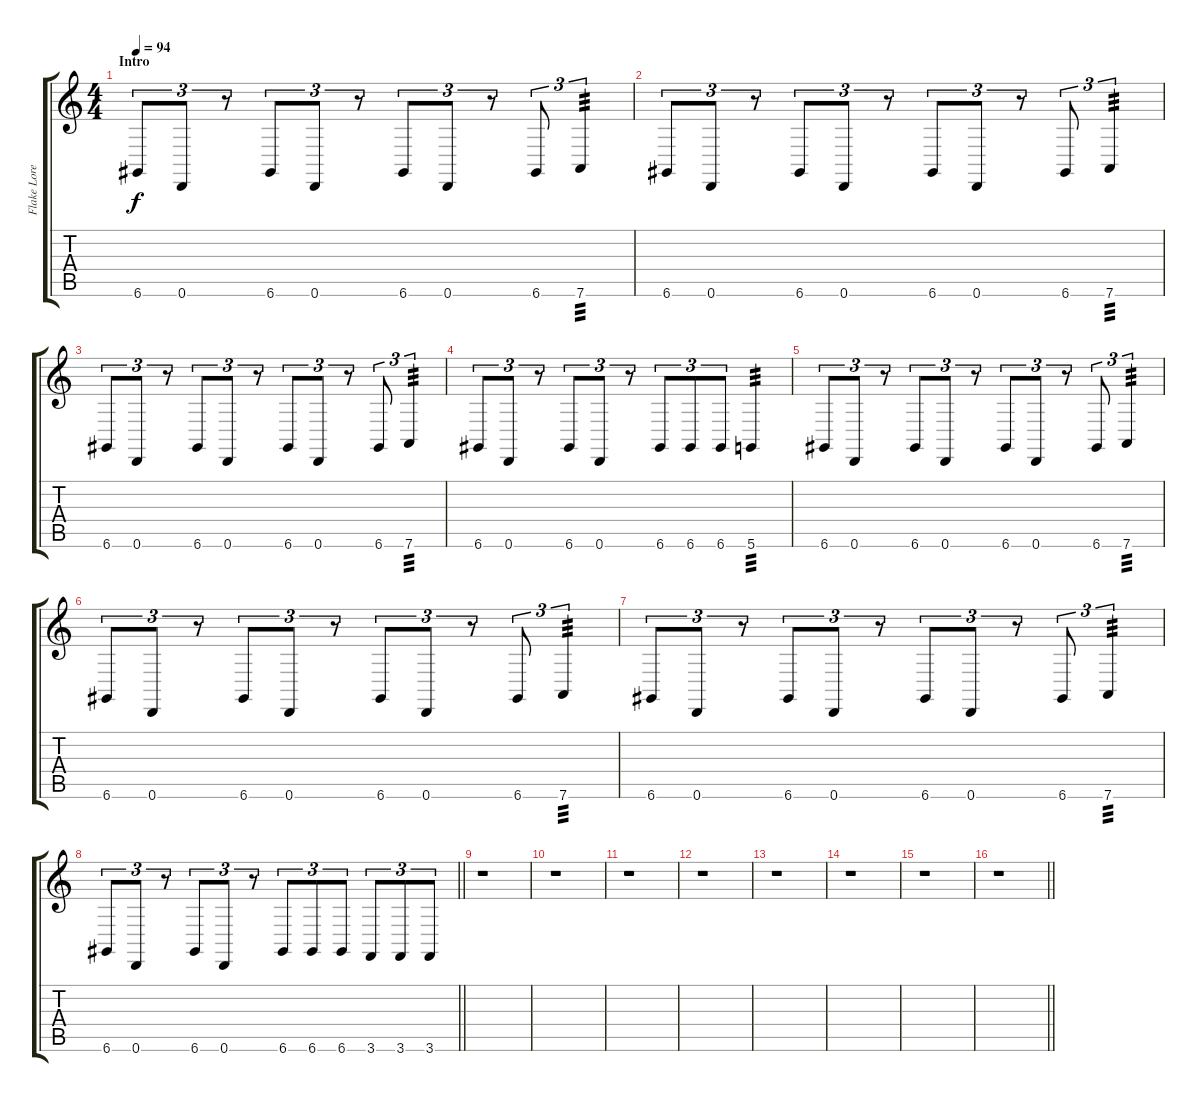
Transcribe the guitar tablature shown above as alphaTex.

\track ("Flake Lorenz [Keyboard]" "Flake Lore") {instrument lead2sawtooth}
\staff {score tabs}
\tuning (E4 B3 G3 D3 A2 D2) {hide}
\ts (4 4)
\section ("" "Intro")
\tempo 94
\clef g2
\ks c
6.6.8{tu (3 2) dy f instrument lead2sawtooth} 0.6.8{tu (3 2)} r.8{tu (3 2)} 6.6.8{tu (3 2)} 0.6.8{tu (3 2)} r.8{tu (3 2)} 6.6.8{tu (3 2)} 0.6.8{tu (3 2)} r.8{tu (3 2)} 6.6.8{tu (3 2)} 7.6.4{tu (3 2) tp 3} |
6.6.8{tu (3 2)} 0.6.8{tu (3 2)} r.8{tu (3 2)} 6.6.8{tu (3 2)} 0.6.8{tu (3 2)} r.8{tu (3 2)} 6.6.8{tu (3 2)} 0.6.8{tu (3 2)} r.8{tu (3 2)} 6.6.8{tu (3 2)} 7.6.4{tu (3 2) tp 3} |
6.6.8{tu (3 2)} 0.6.8{tu (3 2)} r.8{tu (3 2)} 6.6.8{tu (3 2)} 0.6.8{tu (3 2)} r.8{tu (3 2)} 6.6.8{tu (3 2)} 0.6.8{tu (3 2)} r.8{tu (3 2)} 6.6.8{tu (3 2)} 7.6.4{tu (3 2) tp 3} |
6.6.8{tu (3 2)} 0.6.8{tu (3 2)} r.8{tu (3 2)} 6.6.8{tu (3 2)} 0.6.8{tu (3 2)} r.8{tu (3 2)} 6.6.8{tu (3 2)} 6.6.8{tu (3 2)} 6.6.8{tu (3 2)} 5.6.4{tp 3} |
6.6.8{tu (3 2)} 0.6.8{tu (3 2)} r.8{tu (3 2)} 6.6.8{tu (3 2)} 0.6.8{tu (3 2)} r.8{tu (3 2)} 6.6.8{tu (3 2)} 0.6.8{tu (3 2)} r.8{tu (3 2)} 6.6.8{tu (3 2)} 7.6.4{tu (3 2) tp 3} |
6.6.8{tu (3 2)} 0.6.8{tu (3 2)} r.8{tu (3 2)} 6.6.8{tu (3 2)} 0.6.8{tu (3 2)} r.8{tu (3 2)} 6.6.8{tu (3 2)} 0.6.8{tu (3 2)} r.8{tu (3 2)} 6.6.8{tu (3 2)} 7.6.4{tu (3 2) tp 3} |
6.6.8{tu (3 2)} 0.6.8{tu (3 2)} r.8{tu (3 2)} 6.6.8{tu (3 2)} 0.6.8{tu (3 2)} r.8{tu (3 2)} 6.6.8{tu (3 2)} 0.6.8{tu (3 2)} r.8{tu (3 2)} 6.6.8{tu (3 2)} 7.6.4{tu (3 2) tp 3} |
\barLineRight lightlight
6.6.8{tu (3 2)} 0.6.8{tu (3 2)} r.8{tu (3 2)} 6.6.8{tu (3 2)} 0.6.8{tu (3 2)} r.8{tu (3 2)} 6.6.8{tu (3 2)} 6.6.8{tu (3 2)} 6.6.8{tu (3 2)} 3.6.8{tu (3 2)} 3.6.8{tu (3 2)} 3.6.8{tu (3 2)} |
\section ("" "")
r.1 |
r.1 |
r.1 |
r.1 |
r.1 |
r.1 |
r.1 |
\barLineRight lightlight
r.1
